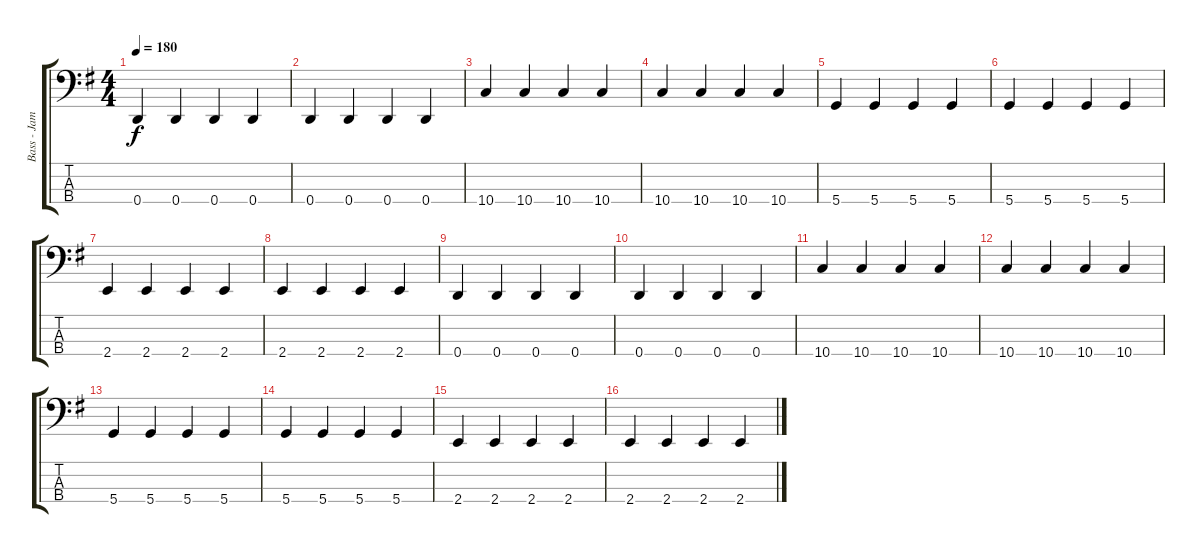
\track ("Bass - James Johnston" "Bass - Jam") {instrument electricbassfinger}
\staff {score tabs}
\tuning (G2 D2 A1 D1) {hide}
\ts (4 4)
\tempo 180
\clef f4
\ks eminor
0.4.4{dy f} 0.4.4 0.4.4 0.4.4 |
0.4.4 0.4.4 0.4.4 0.4.4 |
10.4.4 10.4.4 10.4.4 10.4.4 |
10.4.4 10.4.4 10.4.4 10.4.4 |
5.4.4 5.4.4 5.4.4 5.4.4 |
5.4.4 5.4.4 5.4.4 5.4.4 |
2.4.4 2.4.4 2.4.4 2.4.4 |
2.4.4 2.4.4 2.4.4 2.4.4 |
0.4.4 0.4.4 0.4.4 0.4.4 |
0.4.4 0.4.4 0.4.4 0.4.4 |
10.4.4 10.4.4 10.4.4 10.4.4 |
10.4.4 10.4.4 10.4.4 10.4.4 |
5.4.4 5.4.4 5.4.4 5.4.4 |
5.4.4 5.4.4 5.4.4 5.4.4 |
2.4.4 2.4.4 2.4.4 2.4.4 |
2.4.4 2.4.4 2.4.4 2.4.4
